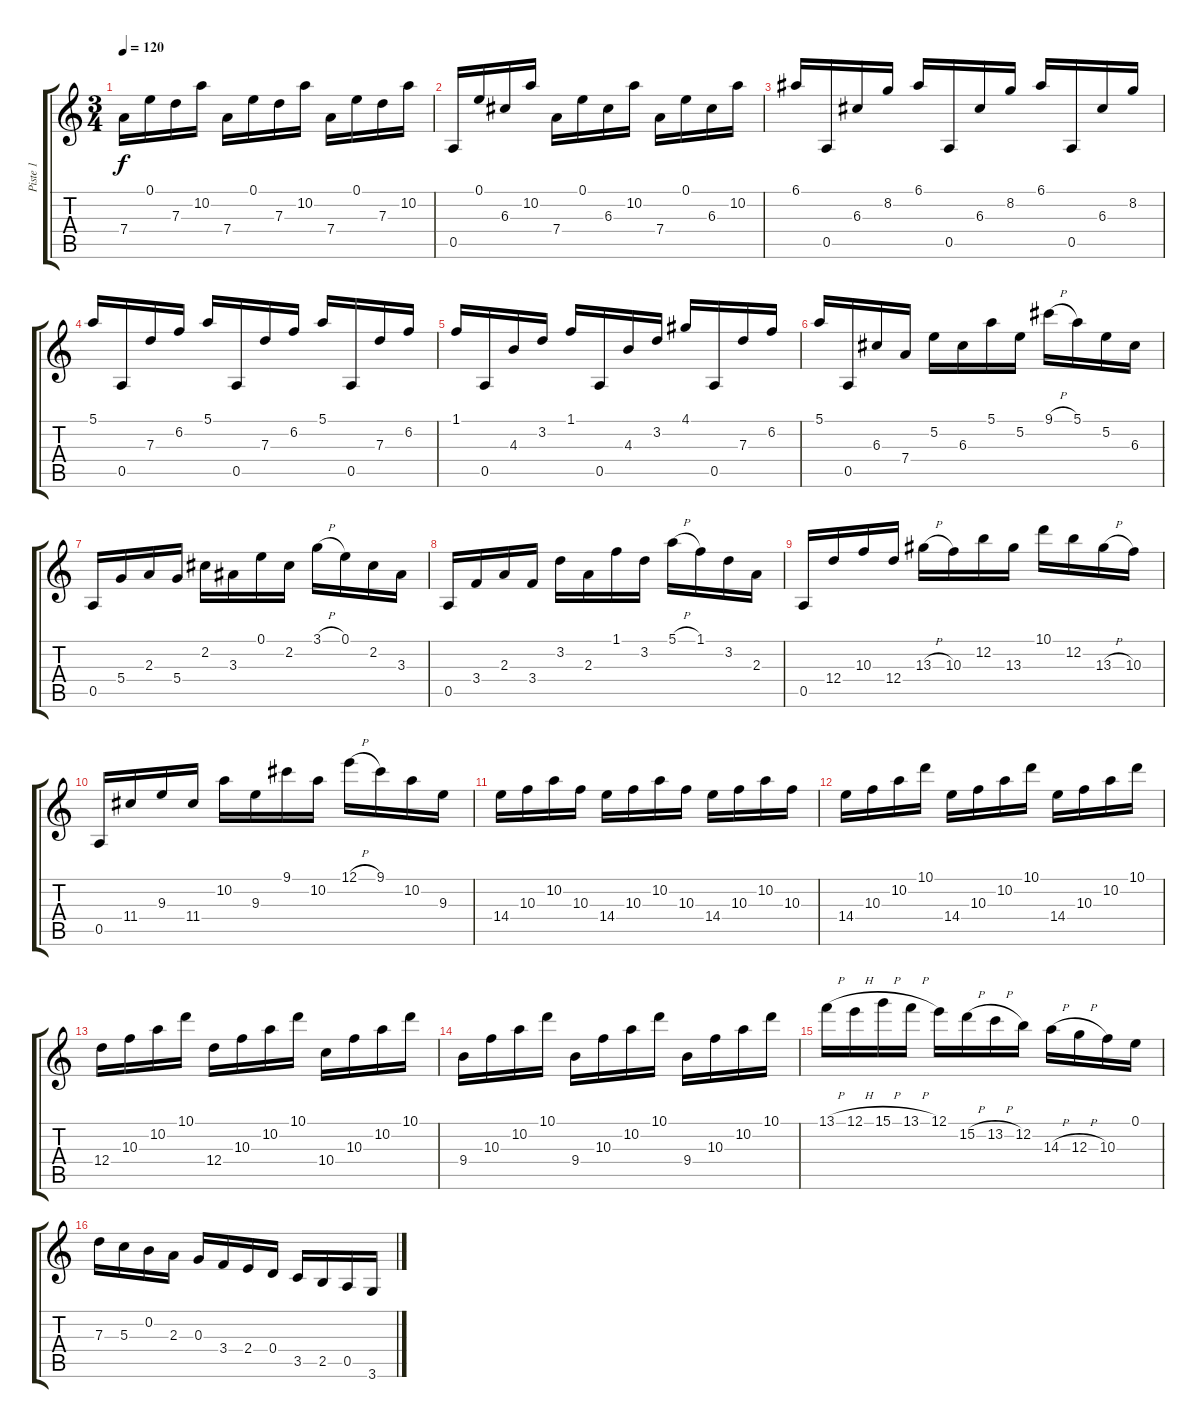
\track ("Piste 1" "Piste 1") {instrument acousticguitarnylon}
\staff {score tabs}
\tuning (E4 B3 G3 D3 A2 E2) {hide}
\ts (3 4)
\tempo 120
\clef g2
\ks c
7.4.16{dy f} 0.1.16 7.3.16 10.2.16 7.4.16 0.1.16 7.3.16 10.2.16 7.4.16 0.1.16 7.3.16 10.2.16 |
0.5.16 0.1.16 6.3.16 10.2.16 7.4.16 0.1.16 6.3.16 10.2.16 7.4.16 0.1.16 6.3.16 10.2.16 |
6.1.16 0.5.16 6.3.16 8.2.16 6.1.16 0.5.16 6.3.16 8.2.16 6.1.16 0.5.16 6.3.16 8.2.16 |
5.1.16 0.5.16 7.3.16 6.2.16 5.1.16 0.5.16 7.3.16 6.2.16 5.1.16 0.5.16 7.3.16 6.2.16 |
1.1.16 0.5.16 4.3.16 3.2.16 1.1.16 0.5.16 4.3.16 3.2.16 4.1.16 0.5.16 7.3.16 6.2.16 |
5.1.16 0.5.16 6.3.16 7.4.16 5.2.16 6.3.16 5.1.16 5.2.16 9.1{h}.16 5.1.16 5.2.16 6.3.16 |
0.5.16 5.4.16 2.3.16 5.4.16 2.2.16 3.3.16 0.1.16 2.2.16 3.1{h}.16 0.1.16 2.2.16 3.3.16 |
0.5.16 3.4.16 2.3.16 3.4.16 3.2.16 2.3.16 1.1.16 3.2.16 5.1{h}.16 1.1.16 3.2.16 2.3.16 |
0.5.16 12.4.16 10.3.16 12.4.16 13.3{h}.16 10.3.16 12.2.16 13.3.16 10.1.16 12.2.16 13.3{h}.16 10.3.16 |
0.5.16 11.4.16 9.3.16 11.4.16 10.2.16 9.3.16 9.1.16 10.2.16 12.1{h}.16 9.1.16 10.2.16 9.3.16 |
14.4.16 10.3.16 10.2.16 10.3.16 14.4.16 10.3.16 10.2.16 10.3.16 14.4.16 10.3.16 10.2.16 10.3.16 |
14.4.16 10.3.16 10.2.16 10.1.16 14.4.16 10.3.16 10.2.16 10.1.16 14.4.16 10.3.16 10.2.16 10.1.16 |
12.4.16 10.3.16 10.2.16 10.1.16 12.4.16 10.3.16 10.2.16 10.1.16 10.4.16 10.3.16 10.2.16 10.1.16 |
9.4.16 10.3.16 10.2.16 10.1.16 9.4.16 10.3.16 10.2.16 10.1.16 9.4.16 10.3.16 10.2.16 10.1.16 |
13.1{h}.16 12.1{h}.16 15.1{h}.16 13.1{h}.16 12.1.16 15.2{h}.16 13.2{h}.16 12.2.16 14.3{h}.16 12.3{h}.16 10.3.16 0.1.16 |
7.3.16 5.3.16 0.2.16 2.3.16 0.3.16 3.4.16 2.4.16 0.4.16 3.5.16 2.5.16 0.5.16 3.6.16
